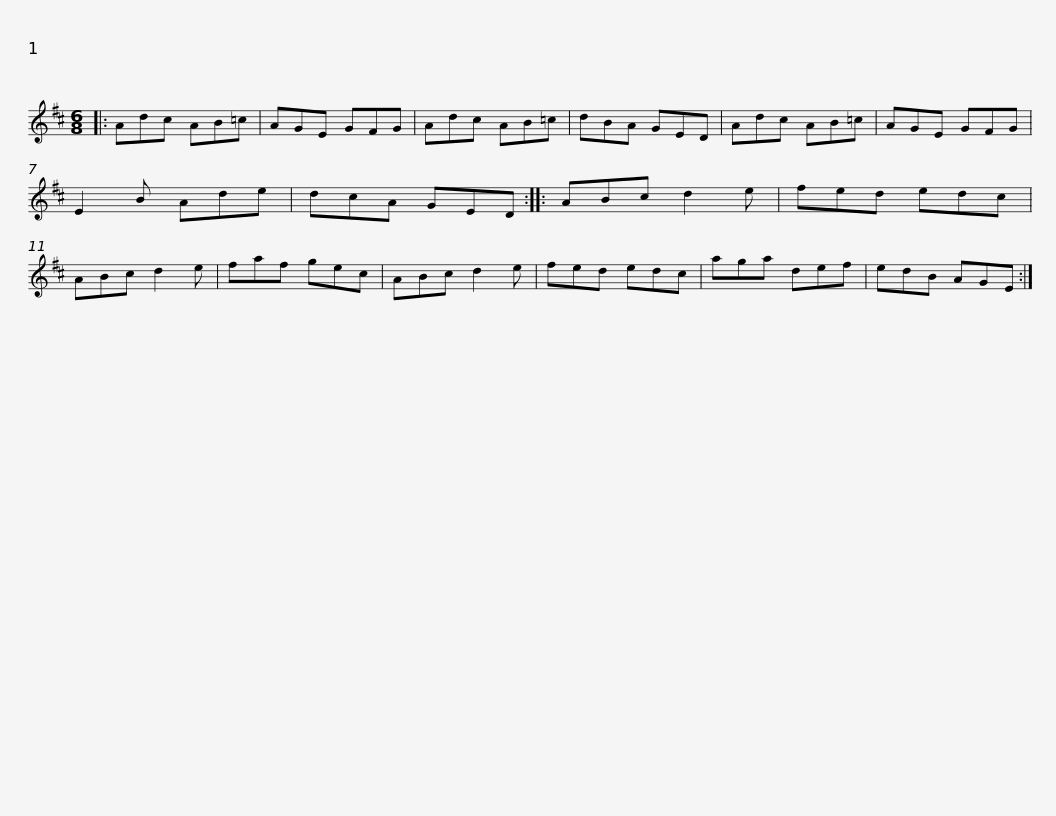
X:1
L:1/8
M:6/8
I:linebreak $
K:D
V:1 treble
V:1
|: Adc AB=c | AGE GFG | Adc AB=c | dBA GED | Adc AB=c | %5
 AGE GFG | E2 B Ade |$ dcA GED :: ABc d2 e | fed edc | %10
 ABc d2 e | faf gec | ABc d2 e | fed edc |$ aga def | %15
 edB AGE :| %16
